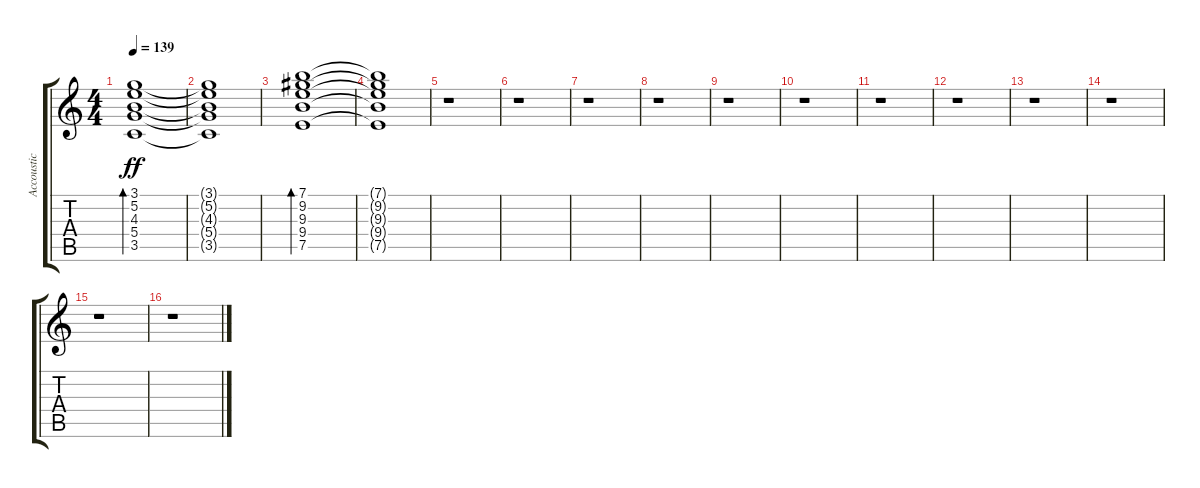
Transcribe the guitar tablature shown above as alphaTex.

\track ("Accoustic Guitar" "Accoustic ") {instrument electricguitarclean}
\staff {score tabs}
\tuning (E4 B3 G3 D3 A2 E2) {hide}
\ts (4 4)
\tempo 139
\clef g2
\ks c
(3.1 5.2 4.3 5.4 3.5).1{bd 120 dy ff} |
(3.1{t} 5.2{t} 4.3{t} 5.4{t} 3.5{t}).1 |
(7.1 9.2 9.3 9.4 7.5).1{bd 120} |
(7.1{t} 9.2{t} 9.3{t} 9.4{t} 7.5{t}).1 |
r.1 |
r.1 |
r.1 |
r.1 |
r.1 |
r.1 |
r.1 |
r.1 |
r.1 |
r.1 |
r.1 |
r.1
